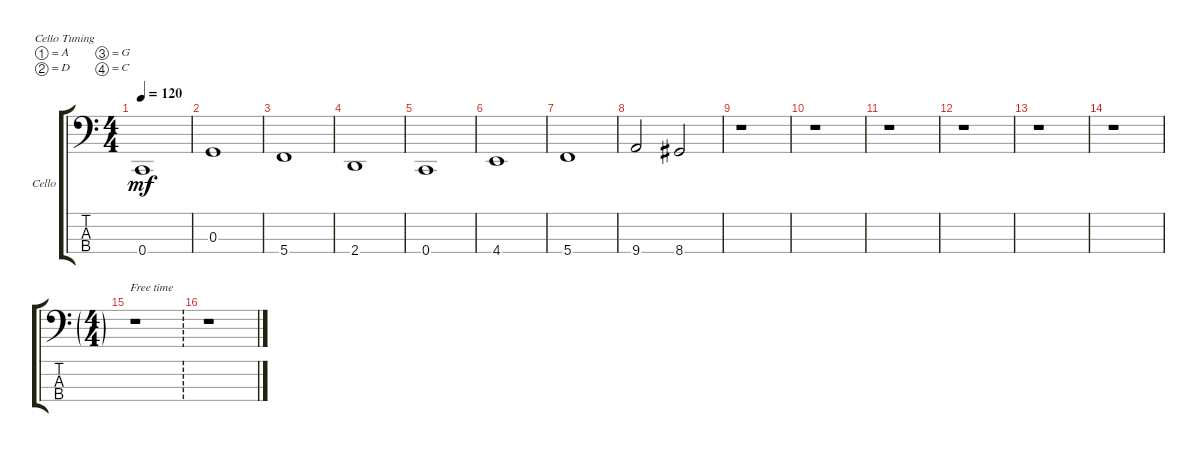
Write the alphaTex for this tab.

\defaultSystemsLayout 4
\bracketExtendMode groupsimilarinstruments
\firstSystemTrackNameOrientation horizontal
\otherSystemsTrackNameOrientation horizontal
\track ("Cello" "Cello") {instrument cello}
\staff {score tabs}
\tuning (A3 D3 G2 C2)
\ts (4 4)
\tempo 120
\clef f4
\ks c
0.4.1{dy mf instrument cello} |
0.3.1 |
5.4.1 |
2.4.1 |
0.4.1 |
4.4.1 |
5.4.1 |
9.4.2 8.4.2 |
r.1 |
r.1 |
r.1 |
r.1 |
r.1 |
r.1 |
\ft
r.1 |
\ft
r.1
